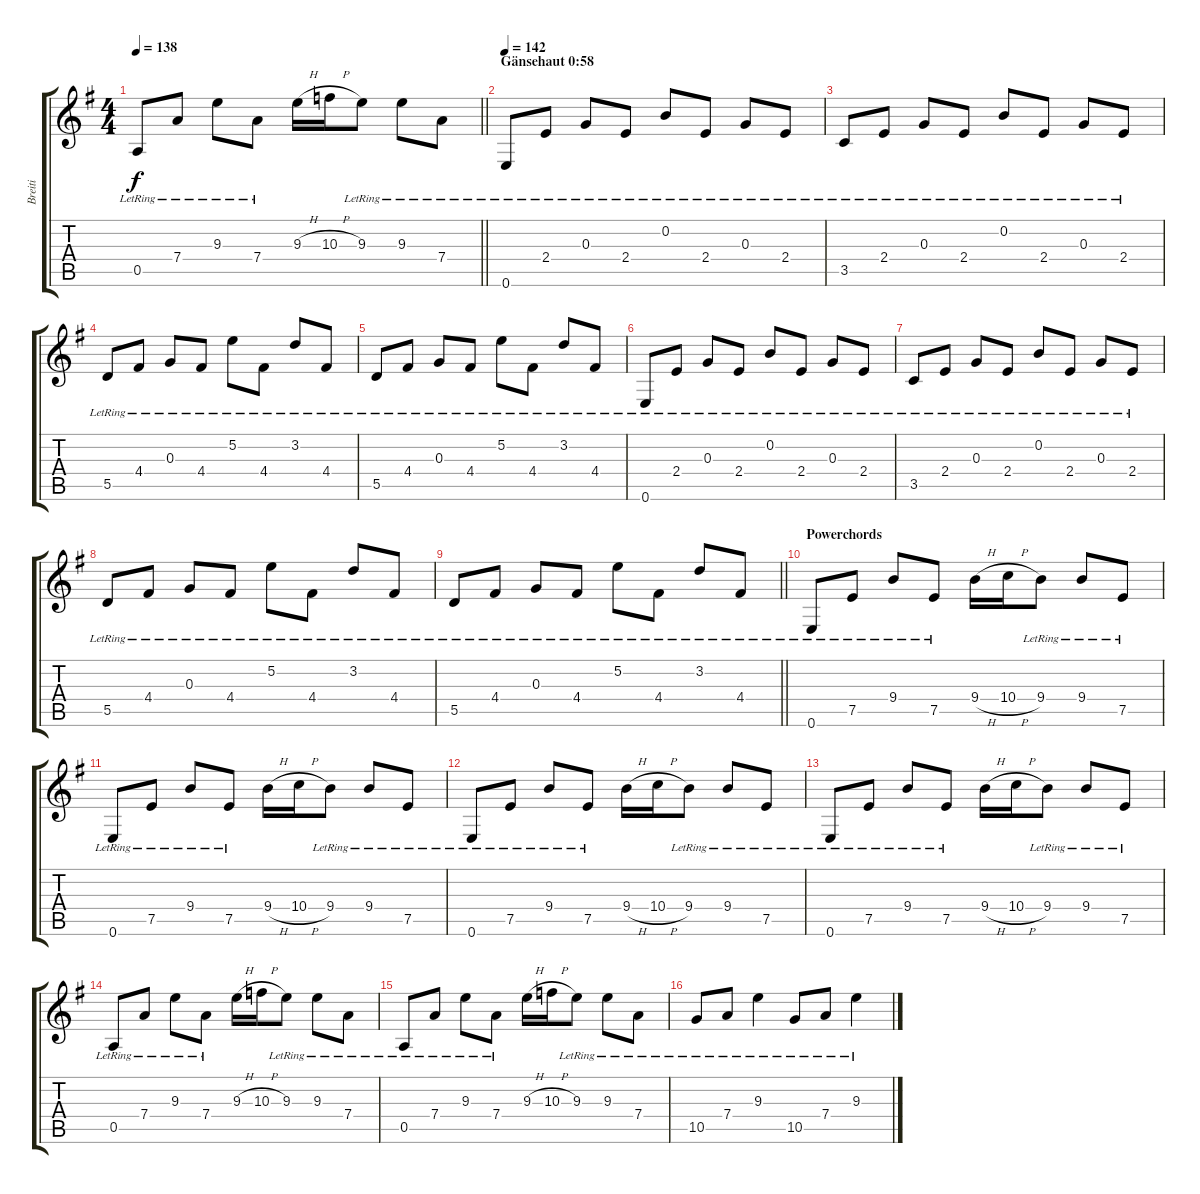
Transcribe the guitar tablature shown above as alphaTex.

\track ("Breiti" "Breiti") {instrument acousticguitarsteel}
\staff {score tabs}
\tuning (E4 B3 G3 D3 A2 E2) {hide}
\ts (4 4)
\tempo 138
\clef g2
\barLineRight lightlight
\ks g
0.5{lr}.8{dy f} 7.4{lr}.8 9.3{lr}.8 7.4{lr}.8 9.3{h}.16 10.3{h}.16 9.3{lr}.8 9.3{lr}.8 7.4{lr}.8 |
\section ("" "Gänsehaut 0:58")
\tempo 142
0.6{lr}.8 2.4{lr}.8 0.3{lr}.8 2.4{lr}.8 0.2{lr}.8 2.4{lr}.8 0.3{lr}.8 2.4{lr}.8 |
3.5{lr}.8 2.4{lr}.8 0.3{lr}.8 2.4{lr}.8 0.2{lr}.8 2.4{lr}.8 0.3{lr}.8 2.4{lr}.8 |
5.5{lr}.8 4.4{lr}.8 0.3{lr}.8 4.4{lr}.8 5.2{lr}.8 4.4{lr}.8 3.2{lr}.8 4.4{lr}.8 |
5.5{lr}.8 4.4{lr}.8 0.3{lr}.8 4.4{lr}.8 5.2{lr}.8 4.4{lr}.8 3.2{lr}.8 4.4{lr}.8 |
0.6{lr}.8 2.4{lr}.8 0.3{lr}.8 2.4{lr}.8 0.2{lr}.8 2.4{lr}.8 0.3{lr}.8 2.4{lr}.8 |
3.5{lr}.8 2.4{lr}.8 0.3{lr}.8 2.4{lr}.8 0.2{lr}.8 2.4{lr}.8 0.3{lr}.8 2.4{lr}.8 |
5.5{lr}.8 4.4{lr}.8 0.3{lr}.8 4.4{lr}.8 5.2{lr}.8 4.4{lr}.8 3.2{lr}.8 4.4{lr}.8 |
\barLineRight lightlight
5.5{lr}.8 4.4{lr}.8 0.3{lr}.8 4.4{lr}.8 5.2{lr}.8 4.4{lr}.8 3.2{lr}.8 4.4{lr}.8 |
\section ("" "Powerchords")
0.6{lr}.8 7.5{lr}.8 9.4{lr}.8 7.5{lr}.8 9.4{h}.16 10.4{h}.16 9.4{lr}.8 9.4{lr}.8 7.5{lr}.8 |
0.6{lr}.8 7.5{lr}.8 9.4{lr}.8 7.5{lr}.8 9.4{h}.16 10.4{h}.16 9.4{lr}.8 9.4{lr}.8 7.5{lr}.8 |
0.6{lr}.8 7.5{lr}.8 9.4{lr}.8 7.5{lr}.8 9.4{h}.16 10.4{h}.16 9.4{lr}.8 9.4{lr}.8 7.5{lr}.8 |
0.6{lr}.8 7.5{lr}.8 9.4{lr}.8 7.5{lr}.8 9.4{h}.16 10.4{h}.16 9.4{lr}.8 9.4{lr}.8 7.5{lr}.8 |
0.5{lr}.8 7.4{lr}.8 9.3{lr}.8 7.4{lr}.8 9.3{h}.16 10.3{h}.16 9.3{lr}.8 9.3{lr}.8 7.4{lr}.8 |
0.5{lr}.8 7.4{lr}.8 9.3{lr}.8 7.4{lr}.8 9.3{h}.16 10.3{h}.16 9.3{lr}.8 9.3{lr}.8 7.4{lr}.8 |
10.5{lr}.8 7.4{lr}.8 9.3{lr}.4 10.5{lr}.8 7.4{lr}.8 9.3{lr}.4
